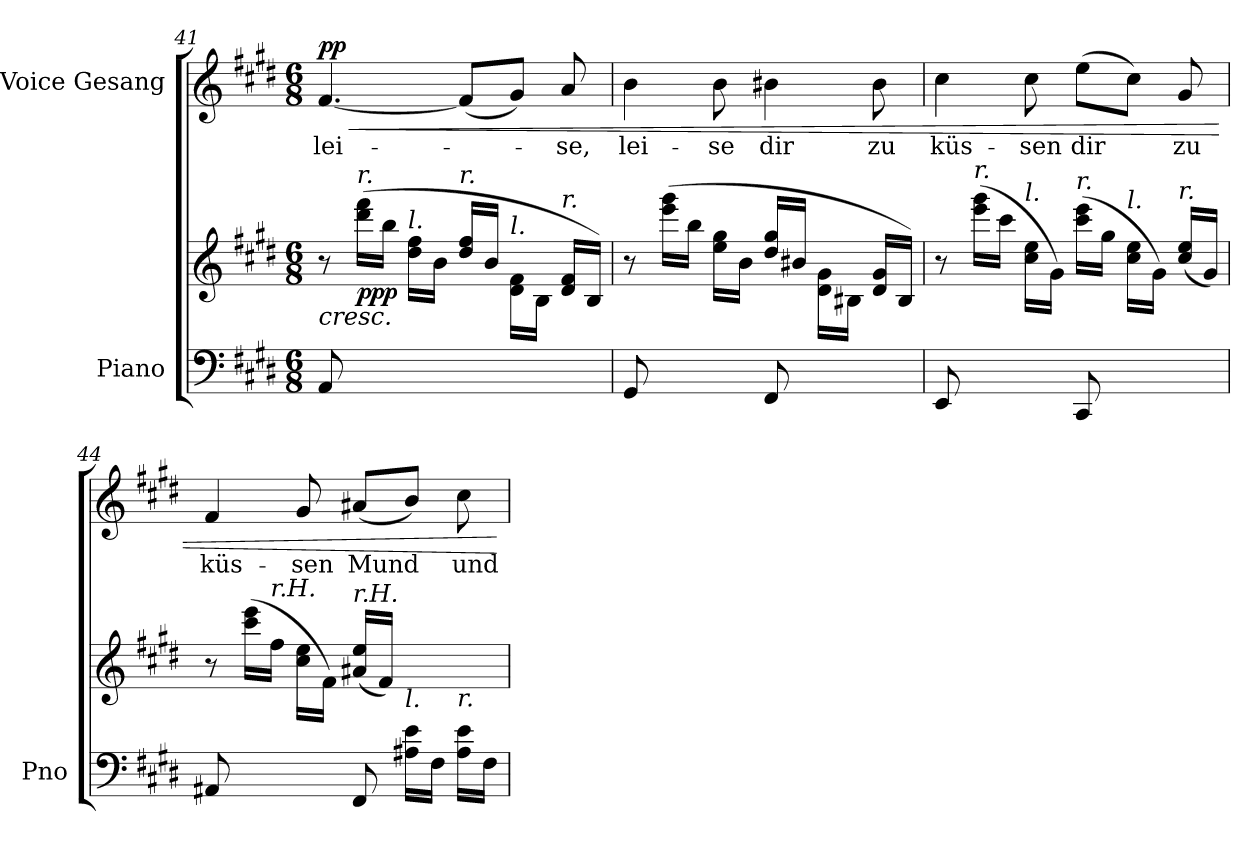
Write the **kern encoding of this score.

**kern	**kern	**dynam	**kern	**text	**dynam
*part2	*part2	*part2	*part1	*part1	*part1
*staff3	*staff2	*staff2/3	*staff1	*staff1	*staff1
*I"Piano	*	*	*I"Voice Gesang	*	*
*I'Pno	*	*	*	*	*
!!LO:LB:g=z
*clefF4	*clefG2	*	*clefG2	*	*
*k[f#c#g#d#]	*k[f#c#g#d#]	*	*k[f#c#g#d#]	*	*
*M6/8	*M6/8	*	*M6/8	*	*
=41	=41	=41	=41	=41	=41
!	!	!LO:HP:b	!	!LO:LY:b	!LO:HP:b
!	!	!	!	!	!LO:DY:n=1:a
8AA/	8r	<	[4.f#/	lei-	< pp
!	!LO:TX:a:i:t=r.	!	!	!	!
!	!	!LO:DY:b	!	!	!
8ryy	(>16ddd#\ 16fff#\LL	ppp	.	.	.
.	16bb\JJ	.	.	.	.
!	!LO:TX:a:i:t=l.	!	!	!	!
8ryy	16dd#\ 16ff#\LL	.	.	.	.
.	16b\JJ	.	.	.	.
!	!LO:TX:a:i:t=r.	!	!	!	!
8ryy	16dd#/ 16ff#/LL	.	(<8f#/L]	.	.
.	16b/JJ	.	.	.	.
!	!LO:TX:a:i:t=l.	!	!	!	!
8ryy	16d#\ 16f#\LL	.	8g#/J)	.	.
.	16B\JJ	.	.	.	.
!	!LO:TX:a:i:t=r.	!	!	!	!
!	!	!	!	!LO:LY:b	!
8ryy	16d#/ 16f#/LL	.	8a/	-se,	.
.	16B/JJ)	.	.	.	.
=42	=42	=42	=42	=42	=42
!	!	!	!	!LO:LY:b	!
8GG#/	8r	.	4b\	lei-	.
8ryy	(>16eee\ 16ggg#\LL	.	.	.	.
.	16bb\JJ	.	.	.	.
!	!	!	!	!LO:LY:b	!
8ryy	16ee\ 16gg#\LL	.	8b\	-se	.
.	16b\JJ	.	.	.	.
!	!	!	!	!LO:LY:b	!
8FF#/	16dd#/ 16gg#/LL	.	4b#X\	dir	.
.	16b#X/JJ	.	.	.	.
8ryy	16d#\ 16g#\LL	.	.	.	.
.	16B#X\JJ	.	.	.	.
!	!	!	!	!LO:LY:b	!
8ryy	16d#/ 16g#/LL	.	8b#\	zu	.
.	16B#/JJ)	.	.	.	.
=43	=43	=43	=43	=43	=43
!	!	!	!	!LO:LY:b	!
8EE/	8r	.	4cc#\	küs-	.
!	!LO:TX:a:i:t=r.	!	!	!	!
8ryy	(>16eee\ 16ggg#\LL	.	.	.	.
.	16ccc#\JJ	.	.	.	.
!	!LO:TX:a:i:t=l.	!	!	!	!
!	!	!	!	!LO:LY:b	!
8ryy	16cc#\ 16ee\LL	.	8cc#\	-sen	.
.	16g#\JJ)	.	.	.	.
!	!LO:TX:a:i:t=r.	!	!	!	!
!	!	!	!	!LO:LY:b	!
8CC#/	(>16ccc#\ 16eee\LL	.	(>8ee\L	dir	.
.	16gg#\JJ	.	.	.	.
!	!LO:TX:a:i:t=l.	!	!	!	!
8ryy	16cc#\ 16ee\LL	.	8cc#\J)	.	.
.	16g#\JJ)	.	.	.	.
!	!LO:TX:a:i:t=r.	!	!	!	!
!	!	!	!	!LO:LY:b	!
8ryy	(>16cc#/ 16ee/LL	.	8g#/	zu	.
.	16g#/JJ)	.	.	.	.
!!LO:LB:g=z
=44	=44	=44	=44	=44	=44
*^	*	*	*	*	*
!	!	!	!	!	!LO:LY:b	!
2ryy	8AA#X/	8r	.	4f#/	küs-	.
.	8ryy	(>16ccc#\ 16eee\LL	.	.	.	.
!	!	!LO:TX:a:i:t=r.H.	!	!	!	!
.	.	16ff#\JJ	.	.	.	.
!	!	!	!	!	!LO:LY:b	!
.	8ryy	16cc#\ 16ee\LL	.	8g#/	-sen	.
.	.	16f#\JJ)	.	.	.	.
!	!	!LO:TX:a:i:t=r.H.	!	!	!	!
!	!	!	!	!	!LO:LY:b	!
.	8FF#/	(<16a#X/ 16ee/LL	.	(<8a#X/L	Mund	.
.	.	16f#/JJ)	.	.	.	.
!	!	!LO:TX:b:i:t=l.	!	!	!	!
16A#X\ 16e\LL	8ryy	8ryy	.	8b/J)	.	.
16F#\JJ	.	.	.	.	.	.
!	!	!LO:TX:b:i:t=r.	!	!	!	!
!	!	!	!	!	!LO:LY:b	!
16A#\ 16e\LL	8ryy	8ryy	.	8cc#\	und	.
16F#\JJ	.	.	.	.	.	.
*v	*v	*	*	*	*	*
.	.	[	.	.	[
=	=	=	=	=	=
*-	*-	*-	*-	*-	*-
